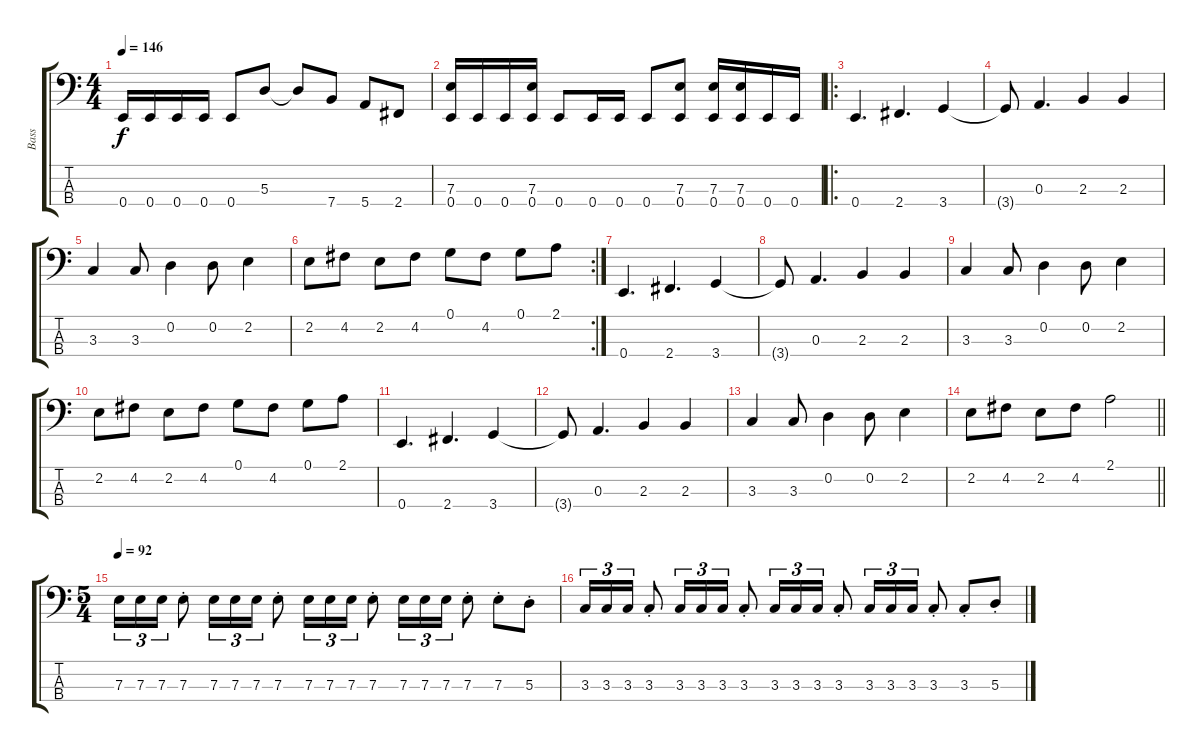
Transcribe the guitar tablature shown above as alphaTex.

\track ("Bass" "Bass") {instrument electricbasspick}
\staff {score tabs}
\tuning (G2 D2 A1 E1) {hide}
\ts (4 4)
\tempo 146
\clef f4
\ks c
0.4.16{dy f} 0.4.16 0.4.16 0.4.16 0.4.8 5.3.8 5.3{t}.8 7.4.8 5.4.8 2.4.8 |
(7.3 0.4).16 0.4.16 0.4.16 (7.3 0.4).16 0.4.8 0.4.16 0.4.16 0.4.8 (7.3 0.4).8 (7.3 0.4).16 (7.3 0.4).16 0.4.16 0.4.16 |
\ro
0.4.4{d} 2.4.4{d} 3.4.4 |
3.4{t}.8 0.3.4{d} 2.3.4 2.3.4 |
3.3.4 3.3.8 0.2.4 0.2.8 2.2.4 |
\rc 2
2.2.8 4.2.8 2.2.8 4.2.8 0.1.8 4.2.8 0.1.8 2.1.8 |
0.4.4{d} 2.4.4{d} 3.4.4 |
3.4{t}.8 0.3.4{d} 2.3.4 2.3.4 |
3.3.4 3.3.8 0.2.4 0.2.8 2.2.4 |
2.2.8 4.2.8 2.2.8 4.2.8 0.1.8 4.2.8 0.1.8 2.1.8 |
0.4.4{d} 2.4.4{d} 3.4.4 |
3.4{t}.8 0.3.4{d} 2.3.4 2.3.4 |
3.3.4 3.3.8 0.2.4 0.2.8 2.2.4 |
\barLineRight lightlight
2.2.8 4.2.8 2.2.8 4.2.8 2.1.2 |
\ts (5 4)
\tempo 92
7.3.16{tu (3 2)} 7.3.16{tu (3 2)} 7.3.16{tu (3 2)} 7.3{st}.8 7.3.16{tu (3 2)} 7.3.16{tu (3 2)} 7.3.16{tu (3 2)} 7.3{st}.8 7.3.16{tu (3 2)} 7.3.16{tu (3 2)} 7.3.16{tu (3 2)} 7.3{st}.8 7.3.16{tu (3 2)} 7.3.16{tu (3 2)} 7.3.16{tu (3 2)} 7.3{st}.8 7.3{st}.8 5.3{st}.8 |
3.3.16{tu (3 2)} 3.3.16{tu (3 2)} 3.3.16{tu (3 2)} 3.3{st}.8 3.3.16{tu (3 2)} 3.3.16{tu (3 2)} 3.3.16{tu (3 2)} 3.3{st}.8 3.3.16{tu (3 2)} 3.3.16{tu (3 2)} 3.3.16{tu (3 2)} 3.3{st}.8 3.3.16{tu (3 2)} 3.3.16{tu (3 2)} 3.3.16{tu (3 2)} 3.3{st}.8 3.3{st}.8 5.3{st}.8
